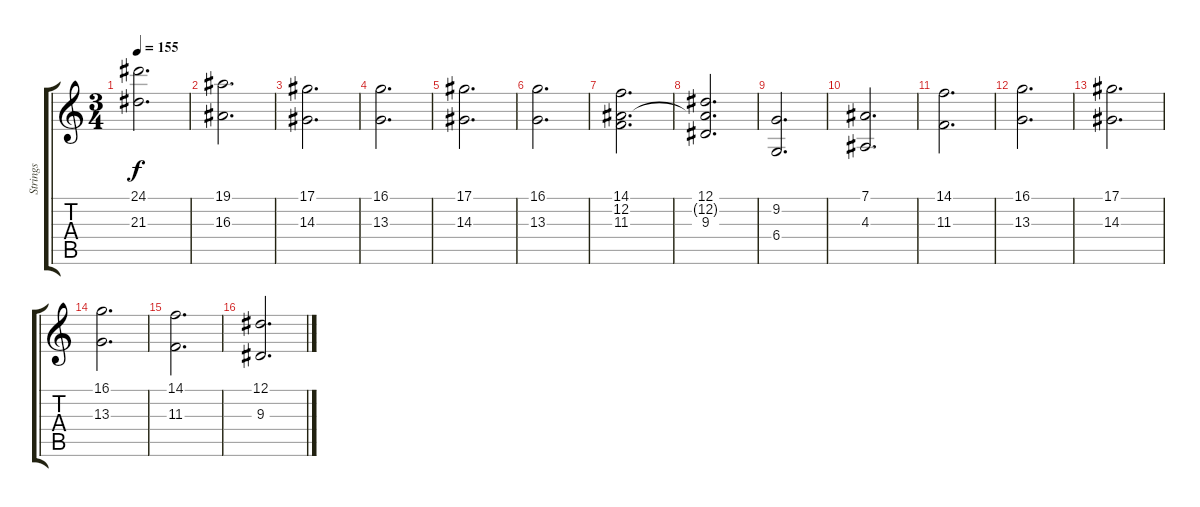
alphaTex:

\track ("Strings" "Strings") {instrument synthstrings1}
\staff {score tabs}
\tuning (Eb4 Bb3 Gb3 Db3 Ab2 Eb2) {hide}
\ts (3 4)
\tempo 155
\clef g2
\ks c
(24.1 21.3).2{d dy f} |
(19.1 16.3).2{d} |
(17.1 14.3).2{d} |
(16.1 13.3).2{d} |
(17.1 14.3).2{d} |
(16.1 13.3).2{d} |
(14.1 12.2 11.3).2{d} |
(12.1 12.2{t} 9.3).2{d} |
(9.2 6.4).2{d} |
(7.1 4.3).2{d} |
(14.1 11.3).2{d} |
(16.1 13.3).2{d} |
(17.1 14.3).2{d} |
(16.1 13.3).2{d} |
(14.1 11.3).2{d} |
(12.1 9.3).2{d}
